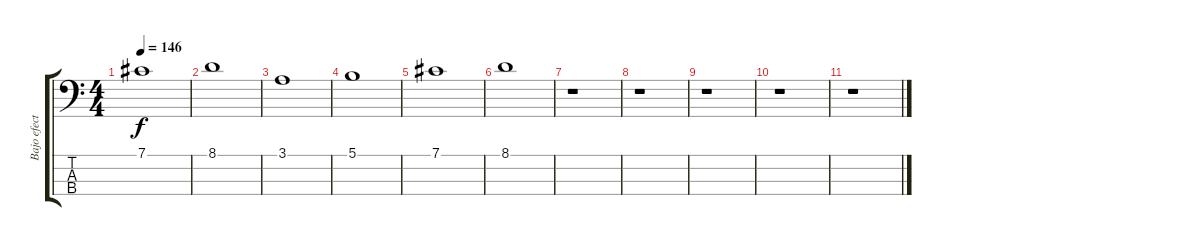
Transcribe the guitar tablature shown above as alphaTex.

\track ("Bajo efecto" "Bajo efect") {instrument contrabass}
\staff {score tabs}
\tuning (Gb2 Db2 Ab1 Eb1) {hide}
\ts (4 4)
\tempo 146
\clef f4
\ks c
7.1.1{dy f} |
8.1.1 |
3.1.1 |
5.1.1 |
7.1.1 |
8.1.1 |
r.1 |
r.1 |
r.1 |
r.1 |
r.1
